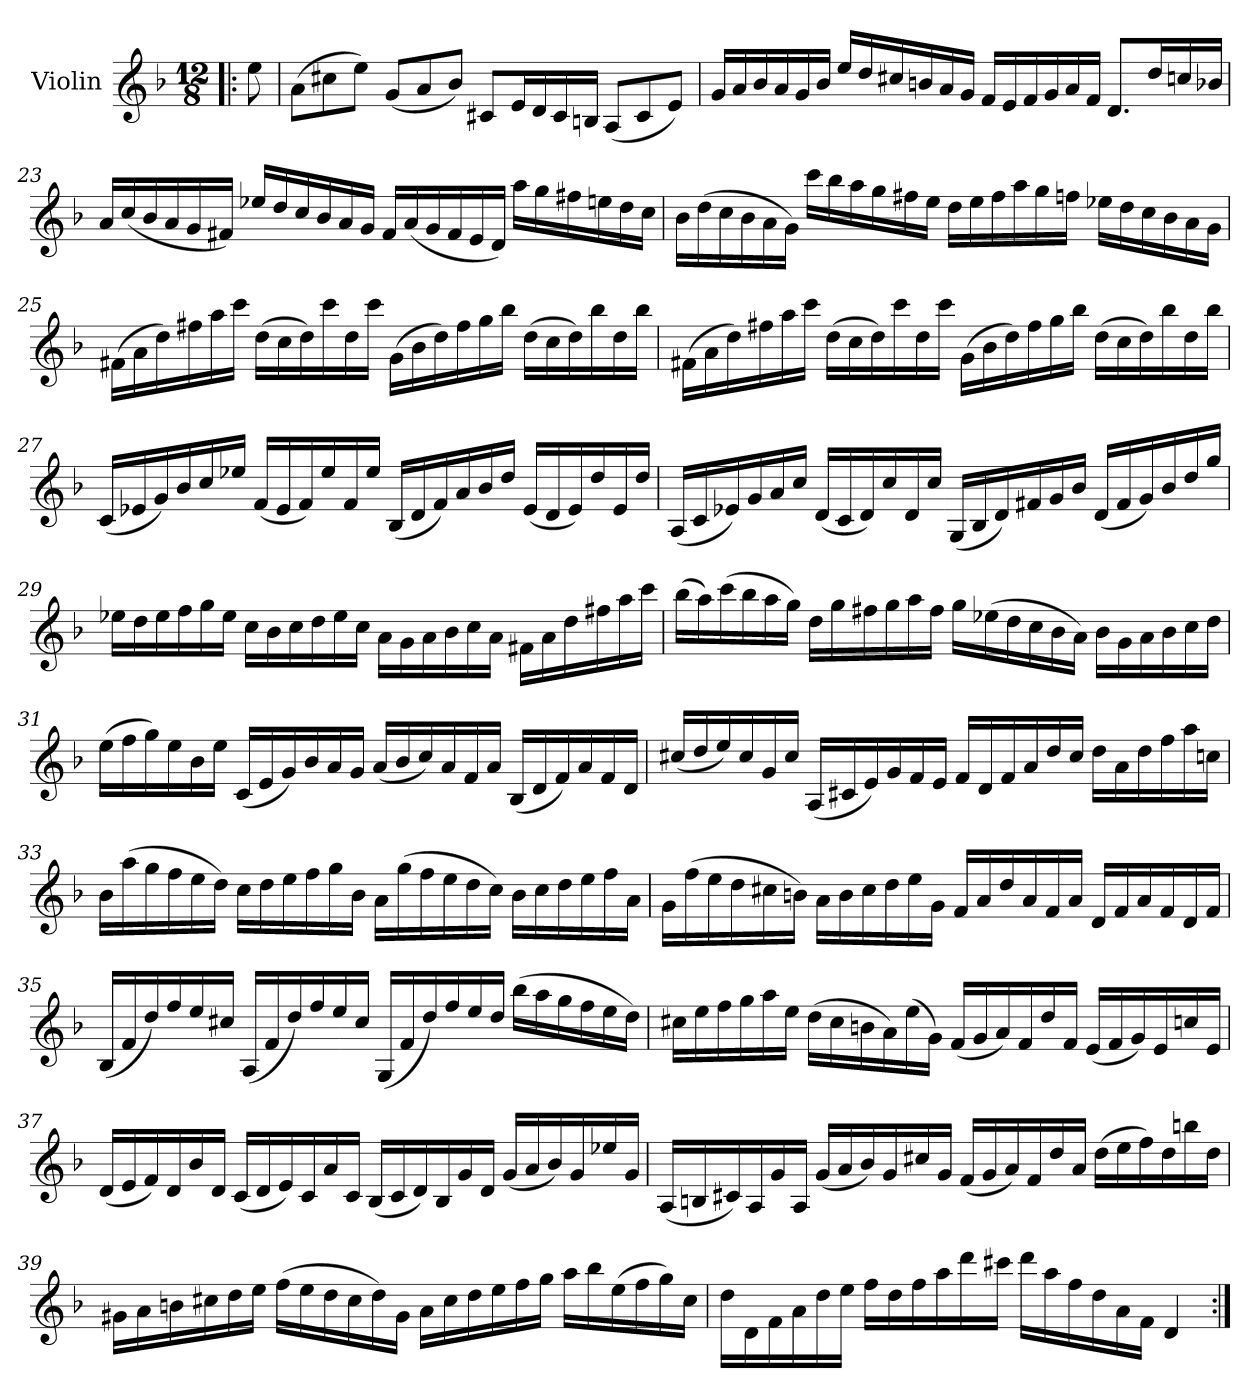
**kern
*part1
*staff1
*I"Violin
*I'Vln
*clefG2
*k[b-]
*M12/8
=!|:
8ee\
=21
(8a\L
8cc#X\
8ee\J)
(8g/L
8a/
8b-/J)
8c#X/L
16e/L
16d/
16c#/
16Bn/JJ
(8A/L
8c#/
8e/J)
=22
16g/LL
16a/
16b-/
16a/
16g/
16b-/JJ
16ee/LL
16dd/
16cc#X/
16bn/
16a/
16g/JJ
16f/LL
16e/
16f/
16g/
16a/
16f/JJ
8.d/L
16dd/L
16ccn/
16b-X/JJ
=23
16a/LL
(16cc/
16b-/
16a/
16g/
16f#X/JJ)
16ee-X/LL
16dd/
16cc/
16b-/
16a/
16g/JJ
16f#/LL
(16a/
16g/
16f#/
16e/
16d/JJ)
16aa\LL
16gg\
16ff#X\
16een\
16dd\
16cc\JJ
=24
16b-\LL
(16dd\
16cc\
16b-\
16a\
16g\JJ)
16ccc\LL
16bb-\
16aa\
16gg\
16ff#X\
16ee\JJ
16dd\LL
16ee\
16ff#\
16aa\
16gg\
16ffn\JJ
16ee-X\LL
16dd\
16cc\
16b-\
16a\
16g\JJ
=25
(16f#X\LL
16a\
16dd\)
16ff#X\
16aa\
16ccc\JJ
(16dd\LL
16cc\
16dd\)
16ccc\
16dd\
16ccc\JJ
(16g\LL
16b-\
16dd\)
16ff#\
16gg\
16bb-\JJ
(16dd\LL
16cc\
16dd\)
16bb-\
16dd\
16bb-\JJ
=26
(16f#X\LL
16a\
16dd\)
16ff#X\
16aa\
16ccc\JJ
(16dd\LL
16cc\
16dd\)
16ccc\
16dd\
16ccc\JJ
(16g\LL
16b-\
16dd\)
16ff#\
16gg\
16bb-\JJ
(16dd\LL
16cc\
16dd\)
16bb-\
16dd\
16bb-\JJ
=27
(16c/LL
16e-X/
16g/)
16b-/
16cc/
16ee-X/JJ
(16f/LL
16e-/
16f/)
16ee-/
16f/
16ee-/JJ
(16B-/LL
16d/
16f/)
16a/
16b-/
16dd/JJ
(16e-/LL
16d/
16e-/)
16dd/
16e-/
16dd/JJ
=28
(16A/LL
16c/
16e-X/)
16g/
16a/
16cc/JJ
(16d/LL
16c/
16d/)
16cc/
16d/
16cc/JJ
(16G/LL
16B-/
16d/)
16f#X/
16g/
16b-/JJ
(16d/LL
16f#/
16g/)
16b-/
16dd/
16gg/JJ
=29
16ee-X\LL
16dd\
16ee-\
16ff\
16gg\
16ee-\JJ
16cc\LL
16b-\
16cc\
16dd\
16ee-\
16cc\JJ
16a\LL
16g\
16a\
16b-\
16cc\
16a\JJ
16f#X\LL
16a\
16dd\
16ff#X\
16aa\
16ccc\JJ
=30
(16bb-\LL
16aa\)
(16ccc\
16bb-\
16aa\
16gg\JJ)
16dd\LL
16gg\
16ff#X\
16gg\
16aa\
16ff#\JJ
16gg\LL
(16ee-X\
16dd\
16cc\
16b-\
16a\JJ)
16b-\LL
16g\
16a\
16b-\
16cc\
16dd\JJ
=31
(16ee\LL
16ff\
16gg\)
16ee\
16b-\
16ee\JJ
(16c/LL
16e/
16g/)
16b-/
16a/
16g/JJ
(16a/LL
16b-/
16cc/)
16a/
16f/
16a/JJ
(16B-/LL
16d/
16f/)
16a/
16f/
16d/JJ
=32
(16cc#X/LL
16dd/
16ee/)
16cc#/
16g/
16cc#/JJ
(16A/LL
16c#X/
16e/)
16g/
16f/
16e/JJ
16f/LL
16d/
16f/
16a/
16dd/
16cc#/JJ
16dd\LL
16a\
16dd\
16ff\
16aa\
16ccn\JJ
=33
16b-\LL
(16aa\
16gg\
16ff\
16ee\
16dd\JJ)
16cc\LL
16dd\
16ee\
16ff\
16gg\
16b-\JJ
16a\LL
(16gg\
16ff\
16ee\
16dd\
16cc\JJ)
16b-\LL
16cc\
16dd\
16ee\
16ff\
16a\JJ
=34
16g\LL
(16ff\
16ee\
16dd\
16cc#X\
16bn\JJ)
16a\LL
16b\
16cc#\
16dd\
16ee\
16g\JJ
16f/LL
16a/
16dd/
16a/
16f/
16a/JJ
16d/LL
16f/
16a/
16f/
16d/
16f/JJ
=35
(16B-/LL
16f/
16dd/)
16ff/
16ee/
16cc#X/JJ
(16A/LL
16f/
16dd/)
16ff/
16ee/
16cc#/JJ
(16G/LL
16f/
16dd/)
16ff/
16ee/
16dd/JJ
(16bb-\LL
16aa\
16gg\
16ff\
16ee\
16dd\JJ)
=36
16cc#X\LL
16ee\
16ff\
16gg\
16aa\
16ee\JJ
(16dd\LL
16cc#\
16bn\
16a\)
(16ee\
16g\JJ)
(16f/LL
16g/
16a/)
16f/
16dd/
16f/JJ
(16e/LL
16f/
16g/)
16e/
16ccn/
16e/JJ
=37
(16d/LL
16e/
16f/)
16d/
16b-/
16d/JJ
(16c/LL
16d/
16e/)
16c/
16a/
16c/JJ
(16B-/LL
16c/
16d/)
16B-/
16g/
16d/JJ
(16g/LL
16a/
16b-/)
16g/
16ee-X/
16g/JJ
=38
(16A/LL
16Bn/
16c#X/)
16A/
16g/
16A/JJ
(16g/LL
16a/
16b-/)
16g/
16cc#X/
16g/JJ
(16f/LL
16g/
16a/)
16f/
16dd/
16a/JJ
(16dd\LL
16ee\
16ff\)
16dd\
16bbn\
16dd\JJ
=39
16g#X\LL
16a\
16bn\
16cc#X\
16dd\
16ee\JJ
(16ff\LL
16ee\
16dd\
16cc#\
16dd\)
16g#\JJ
16a\LL
16cc#\
16dd\
16ee\
16ff\
16gg\JJ
16aa\LL
16bb-\
(16ee\
16ff\
16gg\)
16cc#\JJ
=40
16dd\LL
16d\
16f\
16a\
16dd\
16ee\JJ
16ff\LL
16dd\
16ff\
16aa\
16ddd\
16ccc#X\JJ
16ddd\LL
16aa\
16ff\
16dd\
16a\
16f\JJ
4d/
=:|!
*-
